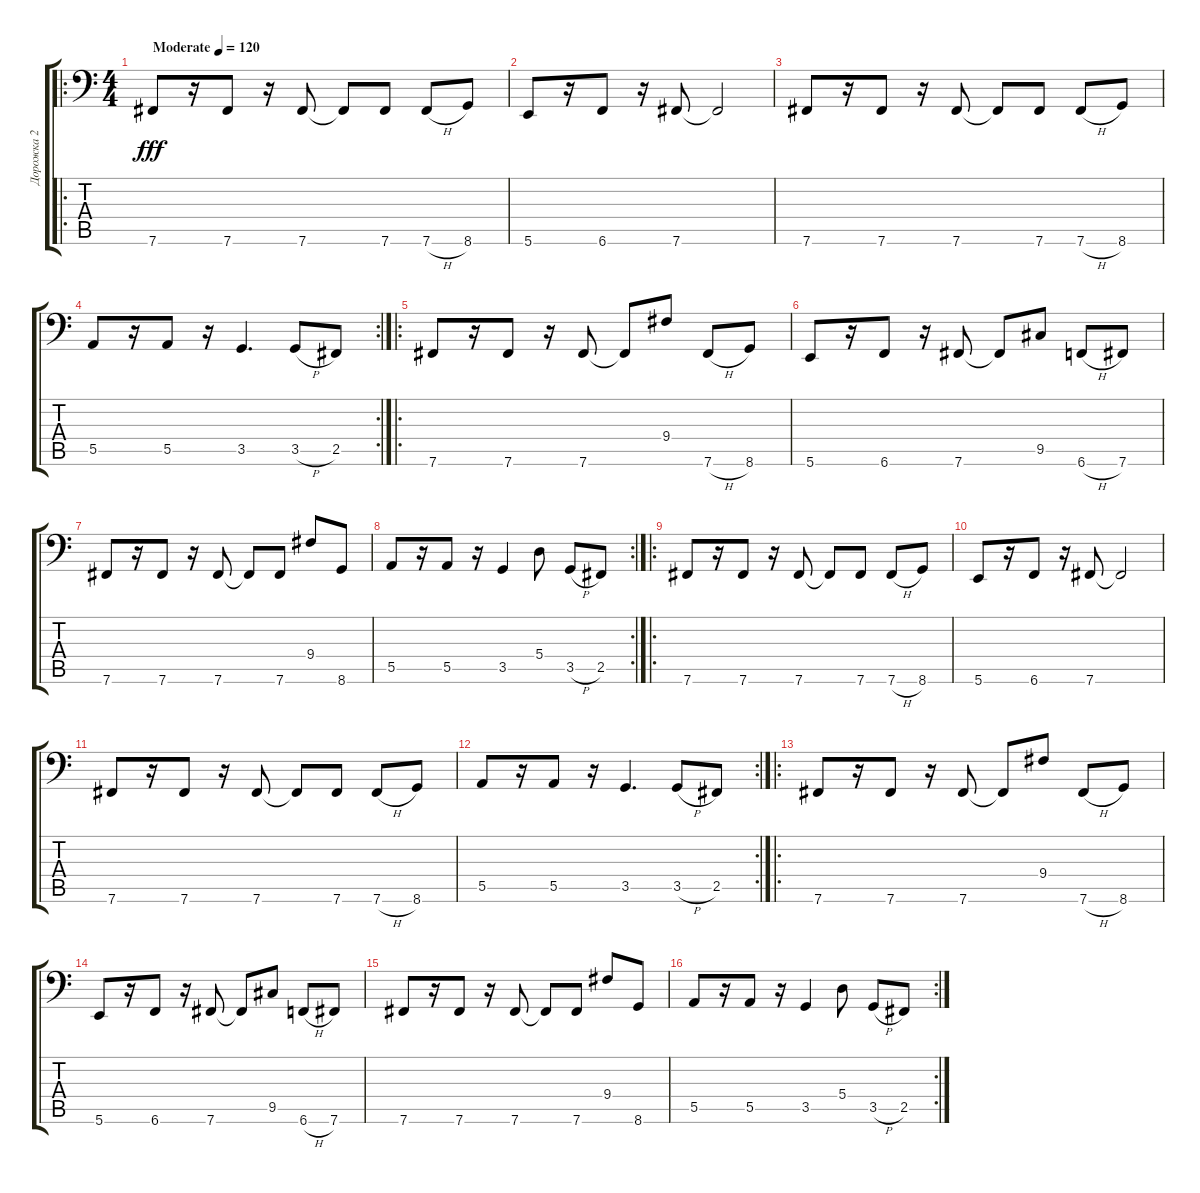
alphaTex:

\track ("Дорожка 2" "Дорожка 2") {instrument slapbass2}
\staff {score tabs}
\tuning (B2 Gb2 D2 A1 E1 B0) {hide}
\ro
\ts (4 4)
\tempo (120 "Moderate")
\clef f4
\ks c
7.6.8{dy fff instrument slapbass2} r.16 7.6.8 r.16 7.6.8 7.6{t}.8 7.6.8 7.6{h}.8 8.6.8 |
5.6.8 r.16 6.6.8 r.16 7.6.8 7.6{t}.2 |
7.6.8 r.16 7.6.8 r.16 7.6.8 7.6{t}.8 7.6.8 7.6{h}.8 8.6.8 |
\rc 2
5.5.8 r.16 5.5.8 r.16 3.5.4{d} 3.5{h}.8 2.5.8 |
\ro
7.6.8 r.16 7.6.8 r.16 7.6.8 7.6{t}.8 9.4.8 7.6{h}.8 8.6.8 |
5.6.8 r.16 6.6.8 r.16 7.6.8 7.6{t}.8 9.5.8 6.6{h}.8 7.6.8 |
7.6.8 r.16 7.6.8 r.16 7.6.8 7.6{t}.8 7.6.8 9.4.8 8.6.8 |
\rc 2
5.5.8 r.16 5.5.8 r.16 3.5.4 5.4.8 3.5{h}.8 2.5.8 |
\ro
7.6.8 r.16 7.6.8 r.16 7.6.8 7.6{t}.8 7.6.8 7.6{h}.8 8.6.8 |
5.6.8 r.16 6.6.8 r.16 7.6.8 7.6{t}.2 |
7.6.8 r.16 7.6.8 r.16 7.6.8 7.6{t}.8 7.6.8 7.6{h}.8 8.6.8 |
\rc 2
5.5.8 r.16 5.5.8 r.16 3.5.4{d} 3.5{h}.8 2.5.8 |
\ro
7.6.8 r.16 7.6.8 r.16 7.6.8 7.6{t}.8 9.4.8 7.6{h}.8 8.6.8 |
5.6.8 r.16 6.6.8 r.16 7.6.8 7.6{t}.8 9.5.8 6.6{h}.8 7.6.8 |
7.6.8 r.16 7.6.8 r.16 7.6.8 7.6{t}.8 7.6.8 9.4.8 8.6.8 |
\rc 2
5.5.8 r.16 5.5.8 r.16 3.5.4 5.4.8 3.5{h}.8 2.5.8
